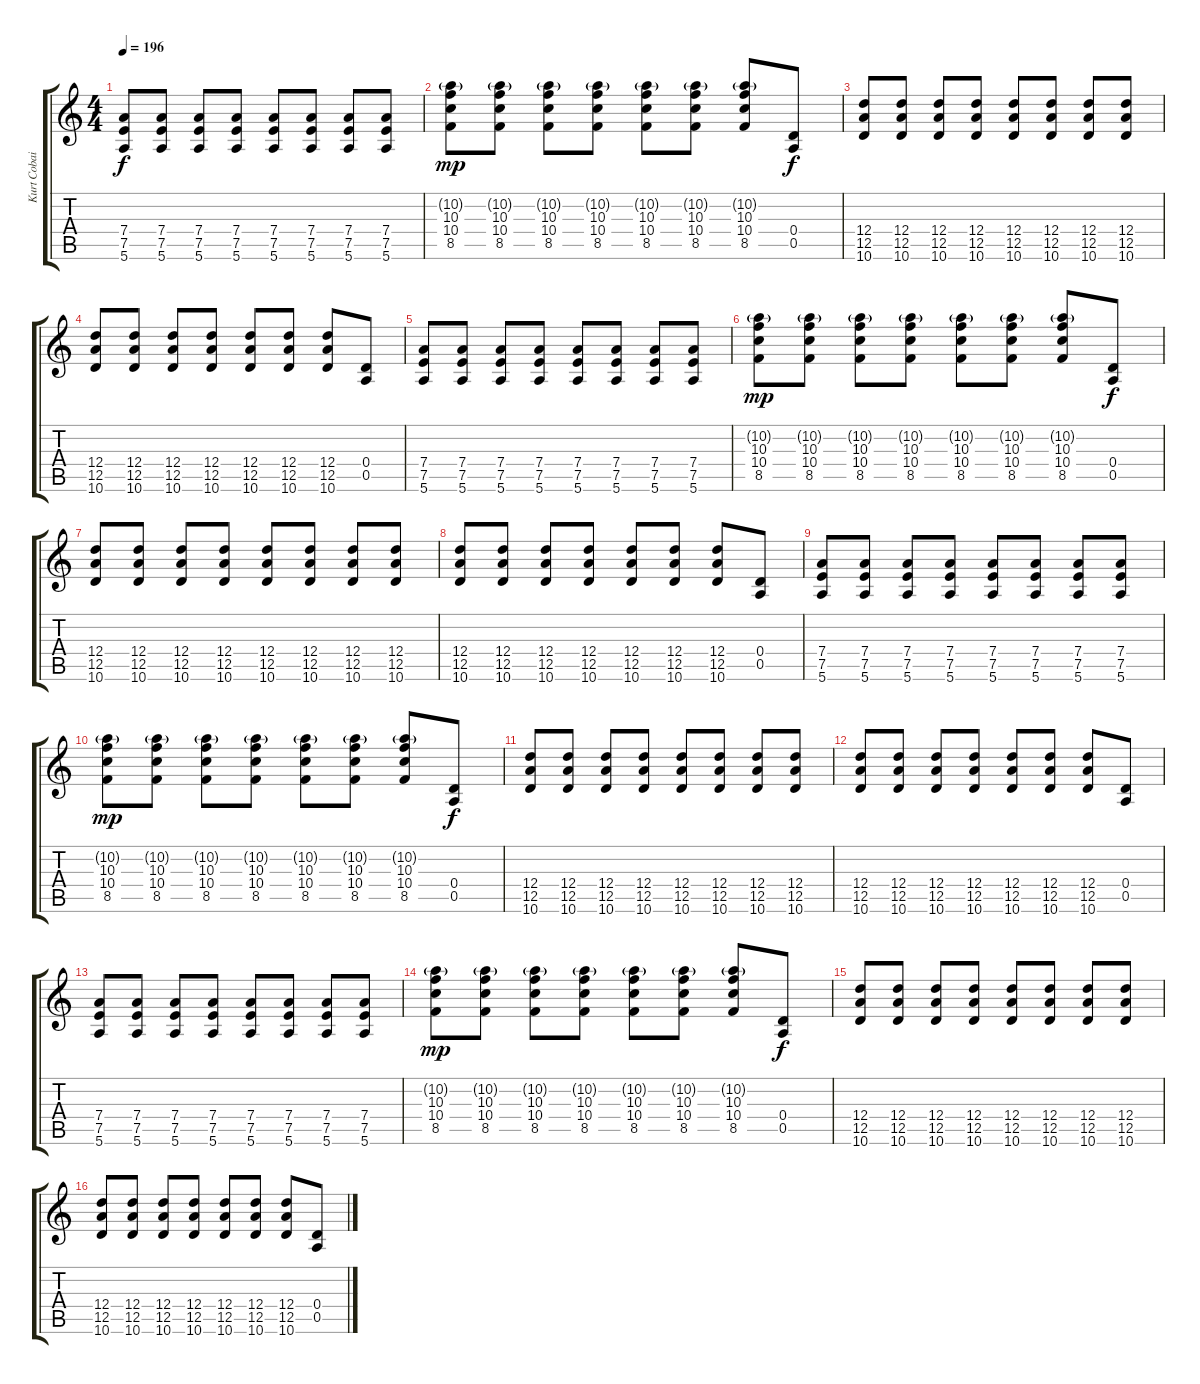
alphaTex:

\track ("Kurt Cobain (Guitar)" "Kurt Cobai") {instrument distortionguitar}
\staff {score tabs}
\tuning (E4 B3 G3 D3 A2 E2) {hide}
\ts (4 4)
\tempo 196
\clef g2
\ks c
(7.4 7.5 5.6).8{dy f} (7.4 7.5 5.6).8 (7.4 7.5 5.6).8 (7.4 7.5 5.6).8 (7.4 7.5 5.6).8 (7.4 7.5 5.6).8 (7.4 7.5 5.6).8 (7.4 7.5 5.6).8 |
(10.2{g} 10.3 10.4 8.5).8{dy mp} (10.2{g} 10.3 10.4 8.5).8 (10.2{g} 10.3 10.4 8.5).8 (10.2{g} 10.3 10.4 8.5).8 (10.2{g} 10.3 10.4 8.5).8 (10.2{g} 10.3 10.4 8.5).8 (10.2{g} 10.3 10.4 8.5).8 (0.4 0.5).8{dy f} |
(12.4 12.5 10.6).8 (12.4 12.5 10.6).8 (12.4 12.5 10.6).8 (12.4 12.5 10.6).8 (12.4 12.5 10.6).8 (12.4 12.5 10.6).8 (12.4 12.5 10.6).8 (12.4 12.5 10.6).8 |
(12.4 12.5 10.6).8 (12.4 12.5 10.6).8 (12.4 12.5 10.6).8 (12.4 12.5 10.6).8 (12.4 12.5 10.6).8 (12.4 12.5 10.6).8 (12.4 12.5 10.6).8 (0.4 0.5).8 |
(7.4 7.5 5.6).8 (7.4 7.5 5.6).8 (7.4 7.5 5.6).8 (7.4 7.5 5.6).8 (7.4 7.5 5.6).8 (7.4 7.5 5.6).8 (7.4 7.5 5.6).8 (7.4 7.5 5.6).8 |
(10.2{g} 10.3 10.4 8.5).8{dy mp} (10.2{g} 10.3 10.4 8.5).8 (10.2{g} 10.3 10.4 8.5).8 (10.2{g} 10.3 10.4 8.5).8 (10.2{g} 10.3 10.4 8.5).8 (10.2{g} 10.3 10.4 8.5).8 (10.2{g} 10.3 10.4 8.5).8 (0.4 0.5).8{dy f} |
(12.4 12.5 10.6).8 (12.4 12.5 10.6).8 (12.4 12.5 10.6).8 (12.4 12.5 10.6).8 (12.4 12.5 10.6).8 (12.4 12.5 10.6).8 (12.4 12.5 10.6).8 (12.4 12.5 10.6).8 |
(12.4 12.5 10.6).8 (12.4 12.5 10.6).8 (12.4 12.5 10.6).8 (12.4 12.5 10.6).8 (12.4 12.5 10.6).8 (12.4 12.5 10.6).8 (12.4 12.5 10.6).8 (0.4 0.5).8 |
(7.4 7.5 5.6).8 (7.4 7.5 5.6).8 (7.4 7.5 5.6).8 (7.4 7.5 5.6).8 (7.4 7.5 5.6).8 (7.4 7.5 5.6).8 (7.4 7.5 5.6).8 (7.4 7.5 5.6).8 |
(10.2{g} 10.3 10.4 8.5).8{dy mp} (10.2{g} 10.3 10.4 8.5).8 (10.2{g} 10.3 10.4 8.5).8 (10.2{g} 10.3 10.4 8.5).8 (10.2{g} 10.3 10.4 8.5).8 (10.2{g} 10.3 10.4 8.5).8 (10.2{g} 10.3 10.4 8.5).8 (0.4 0.5).8{dy f} |
(12.4 12.5 10.6).8 (12.4 12.5 10.6).8 (12.4 12.5 10.6).8 (12.4 12.5 10.6).8 (12.4 12.5 10.6).8 (12.4 12.5 10.6).8 (12.4 12.5 10.6).8 (12.4 12.5 10.6).8 |
(12.4 12.5 10.6).8 (12.4 12.5 10.6).8 (12.4 12.5 10.6).8 (12.4 12.5 10.6).8 (12.4 12.5 10.6).8 (12.4 12.5 10.6).8 (12.4 12.5 10.6).8 (0.4 0.5).8 |
(7.4 7.5 5.6).8 (7.4 7.5 5.6).8 (7.4 7.5 5.6).8 (7.4 7.5 5.6).8 (7.4 7.5 5.6).8 (7.4 7.5 5.6).8 (7.4 7.5 5.6).8 (7.4 7.5 5.6).8 |
(10.2{g} 10.3 10.4 8.5).8{dy mp} (10.2{g} 10.3 10.4 8.5).8 (10.2{g} 10.3 10.4 8.5).8 (10.2{g} 10.3 10.4 8.5).8 (10.2{g} 10.3 10.4 8.5).8 (10.2{g} 10.3 10.4 8.5).8 (10.2{g} 10.3 10.4 8.5).8 (0.4 0.5).8{dy f} |
(12.4 12.5 10.6).8 (12.4 12.5 10.6).8 (12.4 12.5 10.6).8 (12.4 12.5 10.6).8 (12.4 12.5 10.6).8 (12.4 12.5 10.6).8 (12.4 12.5 10.6).8 (12.4 12.5 10.6).8 |
(12.4 12.5 10.6).8 (12.4 12.5 10.6).8 (12.4 12.5 10.6).8 (12.4 12.5 10.6).8 (12.4 12.5 10.6).8 (12.4 12.5 10.6).8 (12.4 12.5 10.6).8 (0.4 0.5).8
